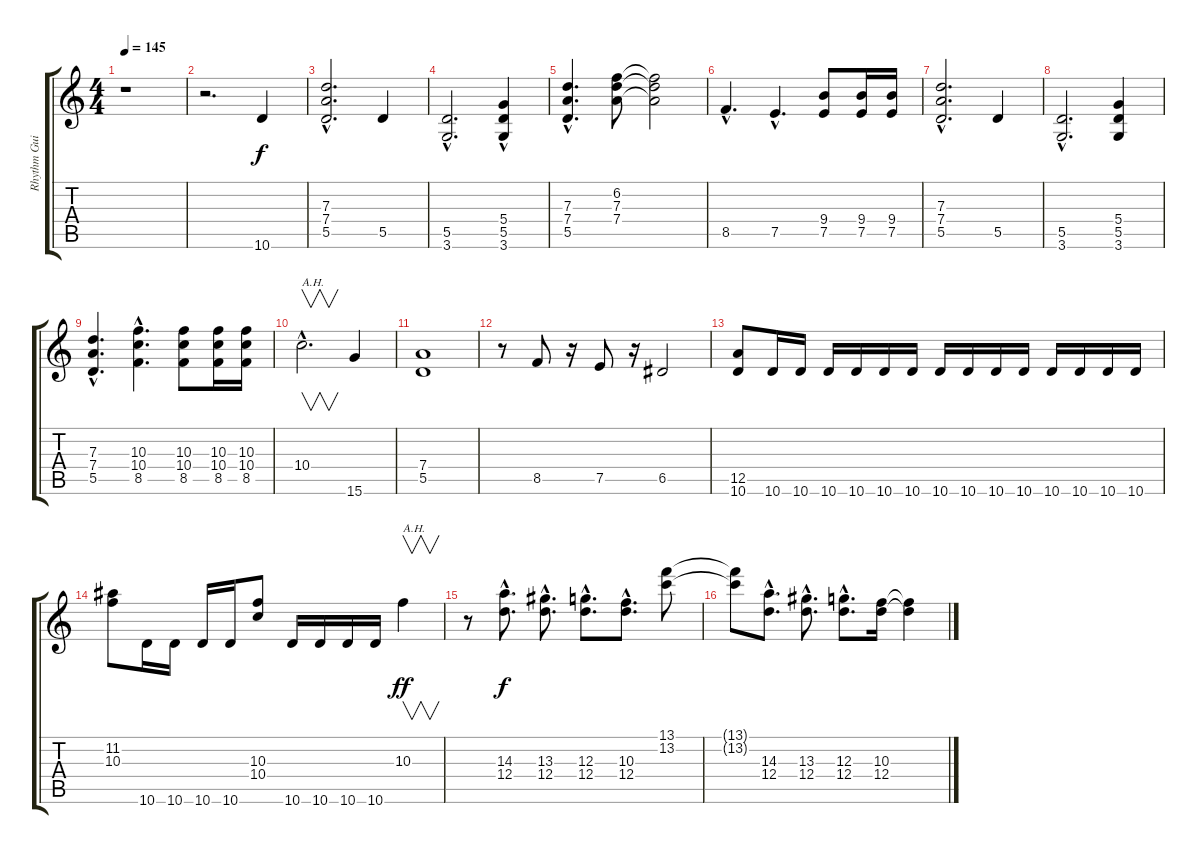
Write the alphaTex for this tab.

\track ("Rhythm Guitar" "Rhythm Gui") {instrument overdrivenguitar}
\staff {score tabs}
\tuning (E4 B3 G3 D3 A2 E2) {hide}
\ts (4 4)
\tempo 145
\clef g2
\ks c
r.1{dy f instrument overdrivenguitar} |
r.2{d} 10.6.4 |
(7.3{hac} 7.4 5.5).2{d} 5.5.4 |
(5.5{hac} 3.6{hac}).2{d} (5.4 5.5{hac} 3.6{hac}).4 |
(7.3{hac} 7.4 5.5).4{d} (6.2 7.3 7.4).8 (6.2{t} 7.3{t} 7.4{t}).2 |
8.5{hac}.4{d} 7.5{hac}.4{d} (9.4 7.5).8 (9.4 7.5).16 (9.4 7.5).16 |
(7.3{hac} 7.4{hac} 5.5{hac}).2{d} 5.5.4 |
(5.5{hac} 3.6{hac}).2{d} (5.4 5.5 3.6).4 |
(7.3{hac} 7.4{hac} 5.5{hac}).4{d} (10.3{hac} 10.4{hac} 8.5{hac}).4{d} (10.3 10.4 8.5).8 (10.3 10.4 8.5).16 (10.3 10.4 8.5).16 |
10.4{hac}.2{v d txt "A.H. " instrument guitarharmonics} 15.6.4{instrument overdrivenguitar} |
(7.4 5.5).1 |
r.8 8.5.8{instrument guitarharmonics} r.16 7.5.8 r.16 6.5.2 |
(12.5 10.6).8{instrument overdrivenguitar} 10.6.16 10.6.16 10.6.16 10.6.16 10.6.16 10.6.16 10.6.16 10.6.16 10.6.16 10.6.16 10.6.16 10.6.16 10.6.16 10.6.16 |
(11.2 10.3).8 10.6.16 10.6.16 10.6.16 10.6.16 (10.3 10.4).8 10.6.16 10.6.16 10.6.16 10.6.16 10.3.4{v txt "A.H." dy ff instrument guitarharmonics} |
r.8{instrument overdrivenguitar} (14.3{hac} 12.4{hac}).8{d dy f} (13.3{hac} 12.4{hac}).8{d} (12.3{hac} 12.4{hac}).8{d} (10.3{hac} 12.4{hac}).8{d} (13.1 13.2).8 |
(13.1{t} 13.2{t}).8 (14.3{hac} 12.4{hac}).8{d} (13.3{hac} 12.4{hac}).8{d} (12.3{hac} 12.4{hac}).8{d} (10.3 12.4).16 (10.3{t} 12.4{t}).4
